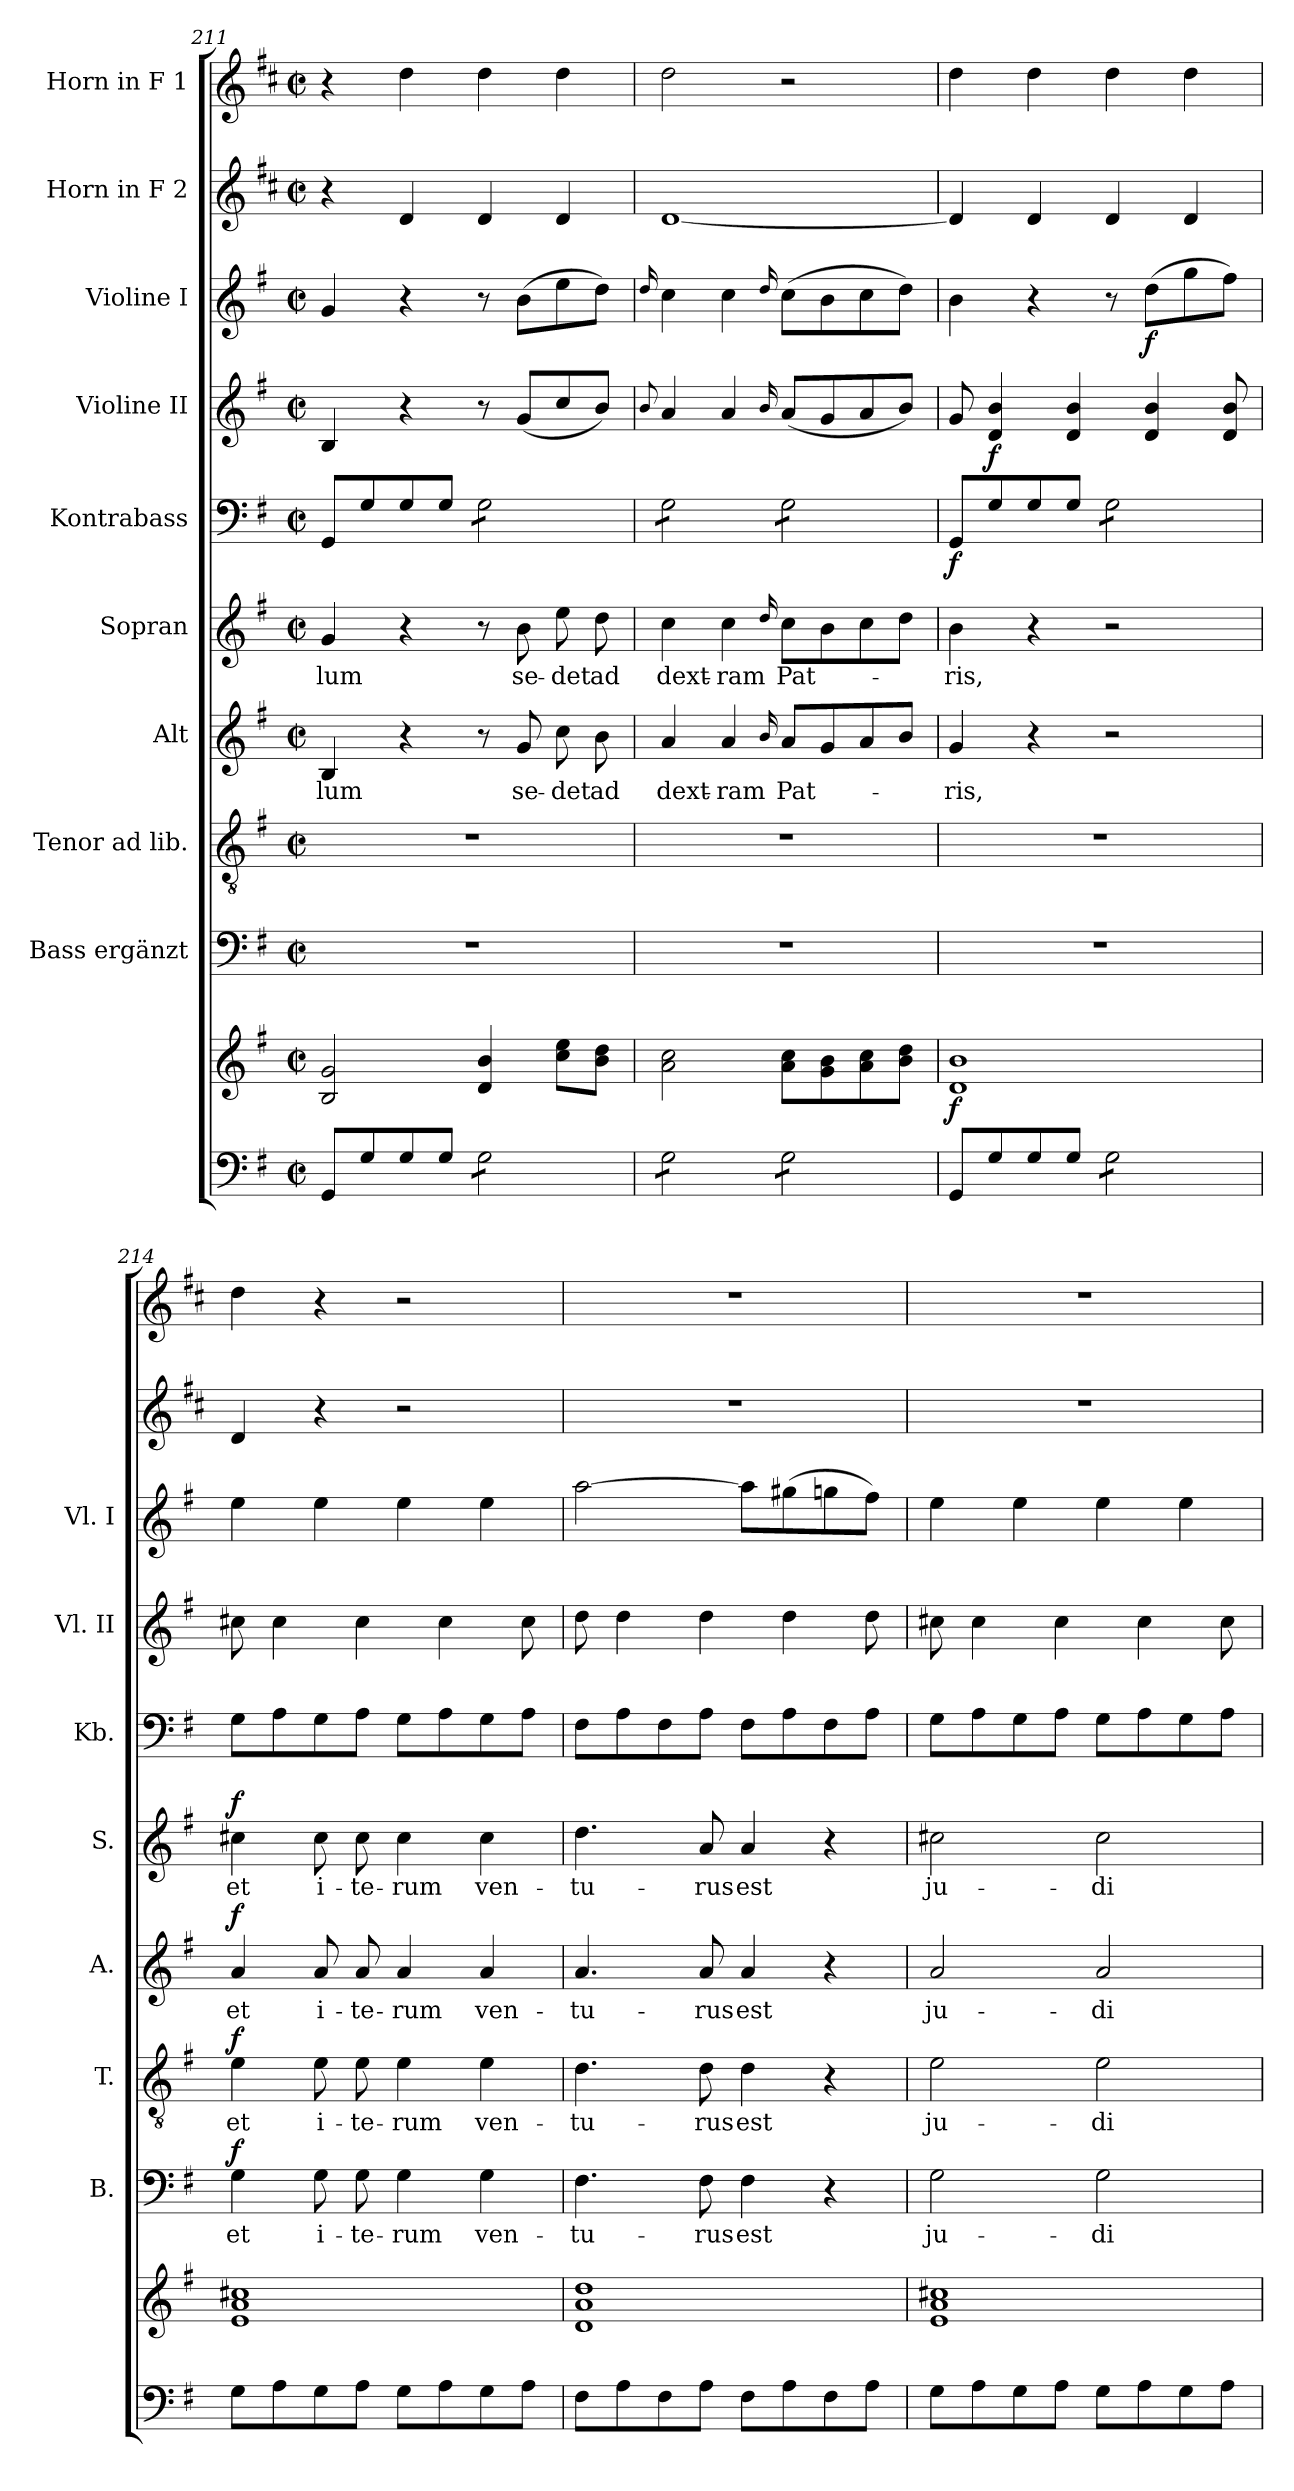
**kern	**kern	**dynam	**kern	**text	**dynam	**kern	**text	**dynam	**kern	**text	**dynam	**kern	**text	**dynam	**kern	**dynam	**kern	**dynam	**kern	**dynam	**kern	**kern
*part10	*part10	*part10	*part9	*part9	*part9	*part8	*part8	*part8	*part7	*part7	*part7	*part6	*part6	*part6	*part5	*part5	*part4	*part4	*part3	*part3	*part2	*part1
*staff11	*staff10	*staff10/11	*staff9	*staff9	*staff9	*staff8	*staff8	*staff8	*staff7	*staff7	*staff7	*staff6	*staff6	*staff6	*staff5	*staff5	*staff4	*staff4	*staff3	*staff3	*staff2	*staff1
*	*	*	*I"Bass ergänzt	*	*	*I"Tenor ad lib.	*	*	*I"Alt	*	*	*I"Sopran	*	*	*I"Kontrabass	*	*I"Violine II	*	*I"Violine I	*	*I"Horn in F 2	*I"Horn in F 1
*	*	*	*I'B.	*	*	*I'T.	*	*	*I'A.	*	*	*I'S.	*	*	*I'Kb.	*	*I'Vl. II	*	*I'Vl. I	*	*	*
!!LO:PB:g=z
*clefF4	*clefG2	*	*clefF4	*	*	*clefGv2	*	*	*clefG2	*	*	*clefG2	*	*	*clefF4	*	*clefG2	*	*clefG2	*	*clefG2	*clefG2
*	*	*	*	*	*	*	*	*	*	*	*	*	*	*	*ITrd7c12	*	*	*	*	*	*ITrd4c7	*ITrd4c7
*k[f#]	*k[f#]	*	*k[f#]	*	*	*k[f#]	*	*	*k[f#]	*	*	*k[f#]	*	*	*k[f#]	*	*k[f#]	*	*k[f#]	*	*k[f#]	*k[f#]
*G:	*G:	*	*G:	*	*	*G:	*	*	*G:	*	*	*G:	*	*	*G:	*	*G:	*	*G:	*	*G:	*G:
*M2/2	*M2/2	*	*M2/2	*	*	*M2/2	*	*	*M2/2	*	*	*M2/2	*	*	*M2/2	*	*M2/2	*	*M2/2	*	*M2/2	*M2/2
*met(c|)	*met(c|)	*	*met(c|)	*	*	*met(c|)	*	*	*met(c|)	*	*	*met(c|)	*	*	*met(c|)	*	*met(c|)	*	*met(c|)	*	*met(c|)	*met(c|)
=211	=211	=211	=211	=211	=211	=211	=211	=211	=211	=211	=211	=211	=211	=211	=211	=211	=211	=211	=211	=211	=211	=211
!	!	!	!	!	!	!	!	!	!	!LO:LY:b	!	!	!LO:LY:b	!	!	!	!	!	!	!	!	!
8GG/L	2B/ 2g/	.	1r	.	.	1r	.	.	4B/	-lum	.	4g/	-lum	.	8GGG/L	.	4B/	.	4g/	.	4r	4r
8G/	.	.	.	.	.	.	.	.	.	.	.	.	.	.	8GG/	.	.	.	.	.	.	.
8G/	.	.	.	.	.	.	.	.	4r	.	.	4r	.	.	8GG/	.	4r	.	4r	.	4G/	4g\
8G/J	.	.	.	.	.	.	.	.	.	.	.	.	.	.	8GG/J	.	.	.	.	.	.	.
*tremolo	*	*	*	*	*	*	*	*	*	*	*	*	*	*	*	*	*	*	*	*	*	*
*	*	*	*	*	*	*	*	*	*	*	*	*	*	*	*tremolo	*	*	*	*	*	*	*
8G\L	4d/ 4b/	.	.	.	.	.	.	.	8r	.	.	8r	.	.	8GG\L	.	8r	.	8r	.	4G/	4g\
!	!	!	!	!	!	!	!	!	!	!LO:LY:b	!	!	!LO:LY:b	!	!	!	!	!	!	!	!	!
8G\	.	.	.	.	.	.	.	.	8g/	se-	.	8b\	se-	.	8GG\	.	(<8g/L	.	(>8b\L	.	.	.
!	!	!	!	!	!	!	!	!	!	!LO:LY:b	!	!	!LO:LY:b	!	!	!	!	!	!	!	!	!
8G\	8cc\ 8ee\L	.	.	.	.	.	.	.	8cc\	-det	.	8ee\	-det	.	8GG\	.	8cc/	.	8ee\	.	4G/	4g\
!	!	!	!	!	!	!	!	!	!	!LO:LY:b	!	!	!LO:LY:b	!	!	!	!	!	!	!	!	!
8G\J	8b\ 8dd\J	.	.	.	.	.	.	.	8b\	ad	.	8dd\	ad	.	8GG\J	.	8b/J)	.	8dd\J)	.	.	.
=212	=212	=212	=212	=212	=212	=212	=212	=212	=212	=212	=212	=212	=212	=212	=212	=212	=212	=212	=212	=212	=212	=212
.	.	.	.	.	.	.	.	.	.	.	.	.	.	.	.	.	8qqb/	.	16qqdd/	.	.	.
!	!	!	!	!	!	!	!	!	!	!LO:LY:b	!	!	!LO:LY:b	!	!	!	!	!	!	!	!	!
8G\L	2a\ 2cc\	.	1r	.	.	1r	.	.	4a/	dext-	.	4cc\	dext-	.	8GG\L	.	4a/	.	4cc\	.	[1G	2g\
8G\	.	.	.	.	.	.	.	.	.	.	.	.	.	.	8GG\	.	.	.	.	.	.	.
!	!	!	!	!	!	!	!	!	!	!LO:LY:b	!	!	!LO:LY:b	!	!	!	!	!	!	!	!	!
8G\	.	.	.	.	.	.	.	.	4a/	-ram	.	4cc\	-ram	.	8GG\	.	4a/	.	4cc\	.	.	.
8G\J	.	.	.	.	.	.	.	.	.	.	.	.	.	.	8GG\J	.	.	.	.	.	.	.
.	.	.	.	.	.	.	.	.	16qqb/	.	.	16qqdd/	.	.	.	.	16qqb/	.	16qqdd/	.	.	.
!	!	!	!	!	!	!	!	!	!	!LO:LY:b	!	!	!LO:LY:b	!	!	!	!	!	!	!	!	!
8G\L	8a\ 8cc\L	.	.	.	.	.	.	.	8a/L	Pat-	.	8cc\L	Pat-	.	8GG\L	.	(<8a/L	.	(>8cc\L	.	.	2r
8G\	8g\ 8b\	.	.	.	.	.	.	.	8g/	.	.	8b\	.	.	8GG\	.	8g/	.	8b\	.	.	.
8G\	8a\ 8cc\	.	.	.	.	.	.	.	8a/	.	.	8cc\	.	.	8GG\	.	8a/	.	8cc\	.	.	.
8G\J	8b\ 8dd\J	.	.	.	.	.	.	.	8b/J	.	.	8dd\J	.	.	8GG\J	.	8b/J)	.	8dd\J)	.	.	.
*	*	*	*	*	*	*	*	*	*	*	*	*	*	*	*Xtremolo	*	*	*	*	*	*	*
*Xtremolo	*	*	*	*	*	*	*	*	*	*	*	*	*	*	*	*	*	*	*	*	*	*
=213	=213	=213	=213	=213	=213	=213	=213	=213	=213	=213	=213	=213	=213	=213	=213	=213	=213	=213	=213	=213	=213	=213
!	!	!LO:DY:a=2	!	!	!	!	!	!	!	!LO:LY:b	!	!	!LO:LY:b	!	!	!LO:DY:b	!	!	!	!	!	!
8GG/L	1d 1b	f	1r	.	.	1r	.	.	4g/	-ris,	.	4b\	-ris,	.	8GGG/L	f	8g/	.	4b\	.	4G/]	4g\
!	!	!	!	!	!	!	!	!	!	!	!	!	!	!	!	!	!	!LO:DY:b	!	!	!	!
8G/	.	.	.	.	.	.	.	.	.	.	.	.	.	.	8GG/	.	4d/ 4b/	f	.	.	.	.
8G/	.	.	.	.	.	.	.	.	4r	.	.	4r	.	.	8GG/	.	.	.	4r	.	4G/	4g\
8G/J	.	.	.	.	.	.	.	.	.	.	.	.	.	.	8GG/J	.	4d/ 4b/	.	.	.	.	.
*tremolo	*	*	*	*	*	*	*	*	*	*	*	*	*	*	*	*	*	*	*	*	*	*
*	*	*	*	*	*	*	*	*	*	*	*	*	*	*	*tremolo	*	*	*	*	*	*	*
8G\L	.	.	.	.	.	.	.	.	2r	.	.	2r	.	.	8GG\L	.	.	.	8r	.	4G/	4g\
!	!	!	!	!	!	!	!	!	!	!	!	!	!	!	!	!	!	!	!	!LO:DY:b	!	!
8G\	.	.	.	.	.	.	.	.	.	.	.	.	.	.	8GG\	.	4d/ 4b/	.	(>8dd\L	f	.	.
8G\	.	.	.	.	.	.	.	.	.	.	.	.	.	.	8GG\	.	.	.	8gg\	.	4G/	4g\
8G\J	.	.	.	.	.	.	.	.	.	.	.	.	.	.	8GG\J	.	8d/ 8b/	.	8ff#\J)	.	.	.
*	*	*	*	*	*	*	*	*	*	*	*	*	*	*	*Xtremolo	*	*	*	*	*	*	*
*Xtremolo	*	*	*	*	*	*	*	*	*	*	*	*	*	*	*	*	*	*	*	*	*	*
=214	=214	=214	=214	=214	=214	=214	=214	=214	=214	=214	=214	=214	=214	=214	=214	=214	=214	=214	=214	=214	=214	=214
!	!	!	!	!LO:LY:b	!LO:DY:a	!	!LO:LY:b	!LO:DY:a	!	!LO:LY:b	!LO:DY:a	!	!LO:LY:b	!LO:DY:a	!	!	!	!	!	!	!	!
8G\L	1e 1a 1cc#X	.	4G\	et	f	4e\	et	f	4a/	et	f	4cc#X\	et	f	8GG\L	.	8cc#X\	.	4ee\	.	4G/	4g\
8A\	.	.	.	.	.	.	.	.	.	.	.	.	.	.	8AA\	.	4cc#\	.	.	.	.	.
!	!	!	!	!LO:LY:b	!	!	!LO:LY:b	!	!	!LO:LY:b	!	!	!LO:LY:b	!	!	!	!	!	!	!	!	!
8G\	.	.	8G\	i-	.	8e\	i-	.	8a/	i-	.	8cc#\	i-	.	8GG\	.	.	.	4ee\	.	4r	4r
!	!	!	!	!LO:LY:b	!	!	!LO:LY:b	!	!	!LO:LY:b	!	!	!LO:LY:b	!	!	!	!	!	!	!	!	!
8A\J	.	.	8G\	-te-	.	8e\	-te-	.	8a/	-te-	.	8cc#\	-te-	.	8AA\J	.	4cc#\	.	.	.	.	.
!	!	!	!	!LO:LY:b	!	!	!LO:LY:b	!	!	!LO:LY:b	!	!	!LO:LY:b	!	!	!	!	!	!	!	!	!
8G\L	.	.	4G\	-rum	.	4e\	-rum	.	4a/	-rum	.	4cc#\	-rum	.	8GG\L	.	.	.	4ee\	.	2r	2r
8A\	.	.	.	.	.	.	.	.	.	.	.	.	.	.	8AA\	.	4cc#\	.	.	.	.	.
!	!	!	!	!LO:LY:b	!	!	!LO:LY:b	!	!	!LO:LY:b	!	!	!LO:LY:b	!	!	!	!	!	!	!	!	!
8G\	.	.	4G\	ven-	.	4e\	ven-	.	4a/	ven-	.	4cc#\	ven-	.	8GG\	.	.	.	4ee\	.	.	.
8A\J	.	.	.	.	.	.	.	.	.	.	.	.	.	.	8AA\J	.	8cc#\	.	.	.	.	.
!!LO:PB:g=z
=215	=215	=215	=215	=215	=215	=215	=215	=215	=215	=215	=215	=215	=215	=215	=215	=215	=215	=215	=215	=215	=215	=215
!	!	!	!	!LO:LY:b	!	!	!LO:LY:b	!	!	!LO:LY:b	!	!	!LO:LY:b	!	!	!	!	!	!	!	!	!
8F#\L	1d 1a 1dd	.	4.F#\	-tu-	.	4.d\	-tu-	.	4.a/	-tu-	.	4.dd\	-tu-	.	8FF#\L	.	8dd\	.	[2aa\	.	1r	1r
8A\	.	.	.	.	.	.	.	.	.	.	.	.	.	.	8AA\	.	4dd\	.	.	.	.	.
8F#\	.	.	.	.	.	.	.	.	.	.	.	.	.	.	8FF#\	.	.	.	.	.	.	.
!	!	!	!	!LO:LY:b	!	!	!LO:LY:b	!	!	!LO:LY:b	!	!	!LO:LY:b	!	!	!	!	!	!	!	!	!
8A\J	.	.	8F#\	-rus	.	8d\	-rus	.	8a/	-rus	.	8a/	-rus	.	8AA\J	.	4dd\	.	.	.	.	.
!	!	!	!	!LO:LY:b	!	!	!LO:LY:b	!	!	!LO:LY:b	!	!	!LO:LY:b	!	!	!	!	!	!	!	!	!
8F#\L	.	.	4F#\	est	.	4d\	est	.	4a/	est	.	4a/	est	.	8FF#\L	.	.	.	8aa\L]	.	.	.
8A\	.	.	.	.	.	.	.	.	.	.	.	.	.	.	8AA\	.	4dd\	.	(>8gg#X\	.	.	.
8F#\	.	.	4r	.	.	4r	.	.	4r	.	.	4r	.	.	8FF#\	.	.	.	8ggn\	.	.	.
8A\J	.	.	.	.	.	.	.	.	.	.	.	.	.	.	8AA\J	.	8dd\	.	8ff#\J)	.	.	.
=216	=216	=216	=216	=216	=216	=216	=216	=216	=216	=216	=216	=216	=216	=216	=216	=216	=216	=216	=216	=216	=216	=216
!	!	!	!	!LO:LY:b	!	!	!LO:LY:b	!	!	!LO:LY:b	!	!	!LO:LY:b	!	!	!	!	!	!	!	!	!
8G\L	1e 1a 1cc#X	.	2G\	ju-	.	2e\	ju-	.	2a/	ju-	.	2cc#X\	ju-	.	8GG\L	.	8cc#X\	.	4ee\	.	1r	1r
8A\	.	.	.	.	.	.	.	.	.	.	.	.	.	.	8AA\	.	4cc#\	.	.	.	.	.
8G\	.	.	.	.	.	.	.	.	.	.	.	.	.	.	8GG\	.	.	.	4ee\	.	.	.
8A\J	.	.	.	.	.	.	.	.	.	.	.	.	.	.	8AA\J	.	4cc#\	.	.	.	.	.
!	!	!	!	!LO:LY:b	!	!	!LO:LY:b	!	!	!LO:LY:b	!	!	!LO:LY:b	!	!	!	!	!	!	!	!	!
8G\L	.	.	2G\	-di-	.	2e\	-di-	.	2a/	-di-	.	2cc#\	-di-	.	8GG\L	.	.	.	4ee\	.	.	.
8A\	.	.	.	.	.	.	.	.	.	.	.	.	.	.	8AA\	.	4cc#\	.	.	.	.	.
8G\	.	.	.	.	.	.	.	.	.	.	.	.	.	.	8GG\	.	.	.	4ee\	.	.	.
8A\J	.	.	.	.	.	.	.	.	.	.	.	.	.	.	8AA\J	.	8cc#\	.	.	.	.	.
=	=	=	=	=	=	=	=	=	=	=	=	=	=	=	=	=	=	=	=	=	=	=
*-	*-	*-	*-	*-	*-	*-	*-	*-	*-	*-	*-	*-	*-	*-	*-	*-	*-	*-	*-	*-	*-	*-
